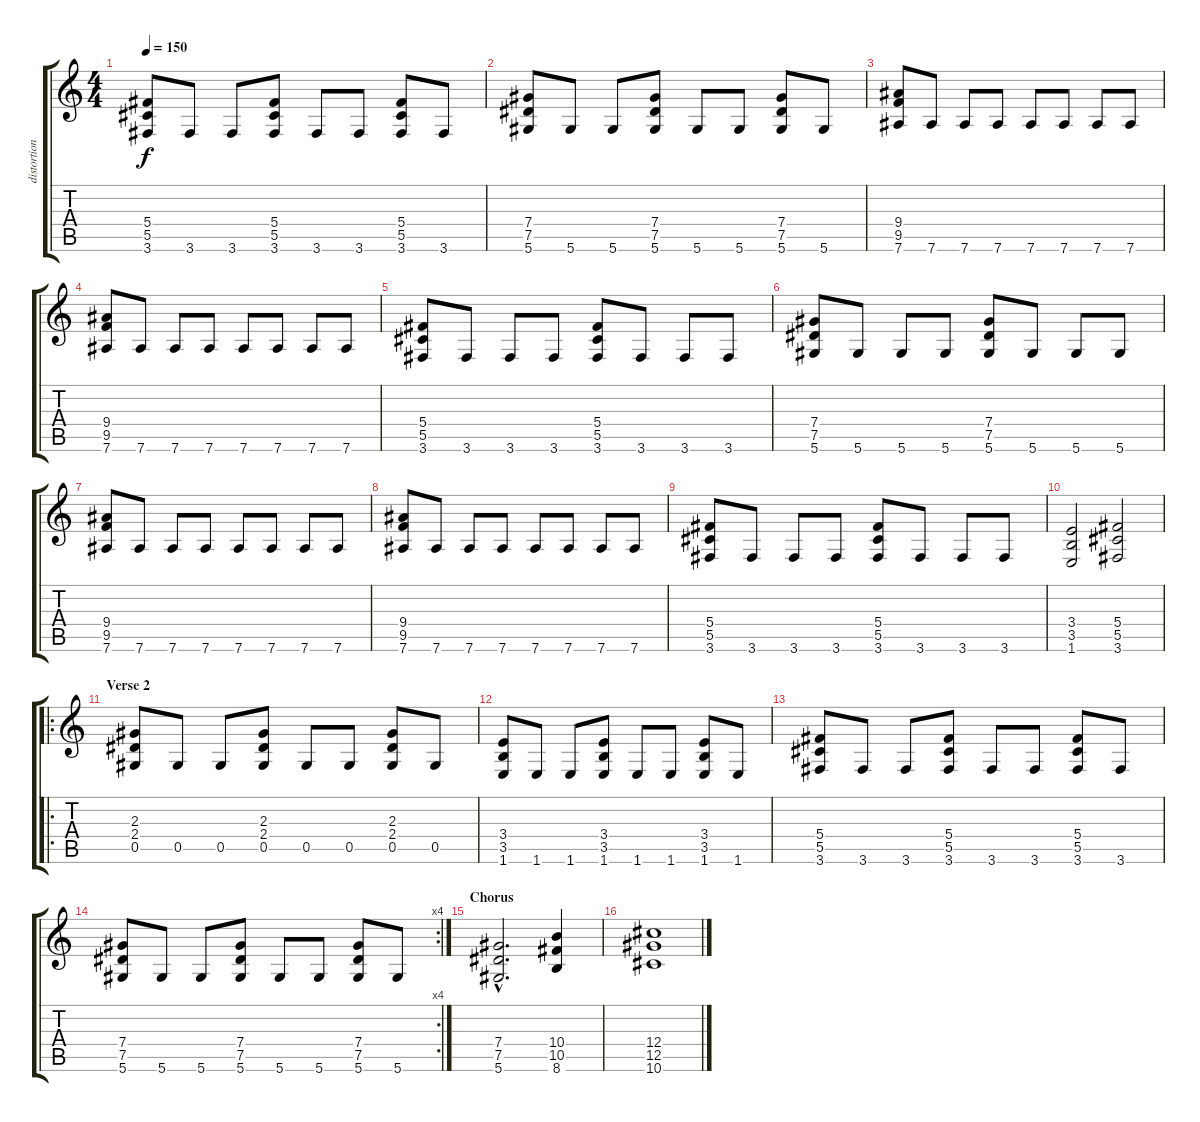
\track ("distortion guitar 1" "distortion") {instrument distortionguitar}
\staff {score tabs}
\tuning (Eb4 Bb3 Gb3 Db3 Ab2 Eb2) {hide}
\ts (4 4)
\tempo 150
\clef g2
\ks c
(5.4 5.5 3.6).8{dy f} 3.6.8 3.6.8 (5.4 5.5 3.6).8 3.6.8 3.6.8 (5.4 5.5 3.6).8 3.6.8 |
(7.4 7.5 5.6).8 5.6.8 5.6.8 (7.4 7.5 5.6).8 5.6.8 5.6.8 (7.4 7.5 5.6).8 5.6.8 |
(9.4 9.5 7.6).8 7.6.8 7.6.8 7.6.8 7.6.8 7.6.8 7.6.8 7.6.8 |
(9.4 9.5 7.6).8 7.6.8 7.6.8 7.6.8 7.6.8 7.6.8 7.6.8 7.6.8 |
(5.4 5.5 3.6).8 3.6.8 3.6.8 3.6.8 (5.4 5.5 3.6).8 3.6.8 3.6.8 3.6.8 |
(7.4 7.5 5.6).8 5.6.8 5.6.8 5.6.8 (7.4 7.5 5.6).8 5.6.8 5.6.8 5.6.8 |
(9.4 9.5 7.6).8 7.6.8 7.6.8 7.6.8 7.6.8 7.6.8 7.6.8 7.6.8 |
(9.4 9.5 7.6).8 7.6.8 7.6.8 7.6.8 7.6.8 7.6.8 7.6.8 7.6.8 |
(5.4 5.5 3.6).8 3.6.8 3.6.8 3.6.8 (5.4 5.5 3.6).8 3.6.8 3.6.8 3.6.8 |
(3.4 3.5 1.6).2 (5.4 5.5 3.6).2 |
\ro
\section ("" "Verse 2")
(2.3 2.4 0.5).8 0.5.8 0.5.8 (2.3 2.4 0.5).8 0.5.8 0.5.8 (2.3 2.4 0.5).8 0.5.8 |
(3.4 3.5 1.6).8 1.6.8 1.6.8 (3.4 3.5 1.6).8 1.6.8 1.6.8 (3.4 3.5 1.6).8 1.6.8 |
(5.4 5.5 3.6).8 3.6.8 3.6.8 (5.4 5.5 3.6).8 3.6.8 3.6.8 (5.4 5.5 3.6).8 3.6.8 |
\rc 4
(7.4 7.5 5.6).8 5.6.8 5.6.8 (7.4 7.5 5.6).8 5.6.8 5.6.8 (7.4 7.5 5.6).8 5.6.8 |
\section ("" "Chorus")
(7.4{hac} 7.5{hac} 5.6{hac}).2{d} (10.4 10.5 8.6).4 |
(12.4 12.5 10.6).1
